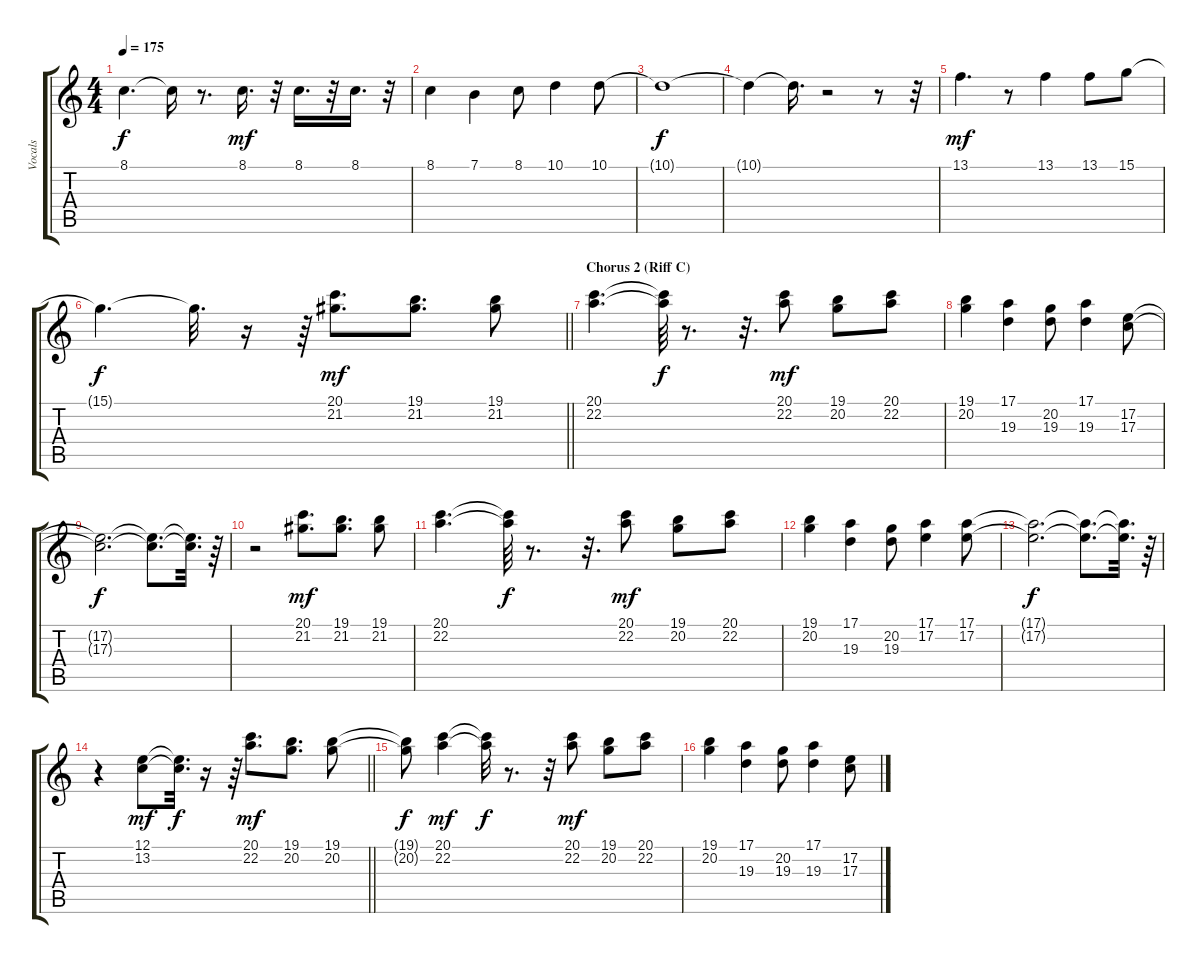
\track ("Vocals" "Vocals") {instrument tenorsax}
\staff {score tabs}
\tuning (E4 B3 G3 D3 A2 E2) {hide}
\ts (4 4)
\tempo 175
\clef g2
\ks c
8.1{t}.4{d dy f} 8.1{t}.16 r.8{d} 8.1.16{d dy mf} r.32 8.1.16{d} r.32 8.1.16{d} r.32 |
8.1.4 7.1.4 8.1.8 10.1.4 10.1.8 |
10.1{t}.1{dy f} |
10.1{t}.4 10.1{t}.16{d} r.2 r.8 r.32 |
13.1.4{d dy mf} r.8 13.1.4 13.1.8 15.1.8 |
\barLineRight lightlight
15.1{t}.4{d dy f} 15.1{t}.32{d} r.16 r.64 (20.1 21.2).8{d dy mf} (19.1 21.2).8{d} (19.1 21.2).8 |
\section ("" "Chorus 2 (Riff C)")
(20.1 22.2).4{d} (20.1{t} 22.2{t}).64{dy f} r.8{d} r.32{d} (20.1 22.2).8{dy mf} (19.1 20.2).8 (20.1 22.2).8 |
(19.1 20.2).4 (17.1 19.3).4 (20.2 19.3).8 (17.1 19.3).4 (17.2 17.3).8 |
(17.2{t} 17.3{t}).2{d dy f} (17.2{t} 17.3{t}).8{d} (17.2{t} 17.3{t}).32{d} r.64 |
r.2 (20.1 21.2).8{d dy mf} (19.1 21.2).8{d} (19.1 21.2).8 |
(20.1 22.2).4{d} (20.1{t} 22.2{t}).64{dy f} r.8{d} r.32{d} (20.1 22.2).8{dy mf} (19.1 20.2).8 (20.1 22.2).8 |
(19.1 20.2).4 (17.1 19.3).4 (20.2 19.3).8 (17.1 17.2).4 (17.1 17.2).8 |
(17.1{t} 17.2{t}).2{d dy f} (17.1{t} 17.2{t}).8{d} (17.1{t} 17.2{t}).32{d} r.64 |
\barLineRight lightlight
r.4 (12.1 13.2).8{dy mf} (12.1{t} 13.2{t}).32{d dy f} r.16 r.64 (20.1 22.2).8{d dy mf} (19.1 20.2).8{d} (19.1 20.2).8 |
(19.1{t} 20.2{t}).8{dy f} (20.1 22.2).4{dy mf} (20.1{t} 22.2{t}).32{dy f} r.8{d} r.32 (20.1 22.2).8{dy mf} (19.1 20.2).8 (20.1 22.2).8 |
(19.1 20.2).4 (17.1 19.3).4 (20.2 19.3).8 (17.1 19.3).4 (17.2 17.3).8
